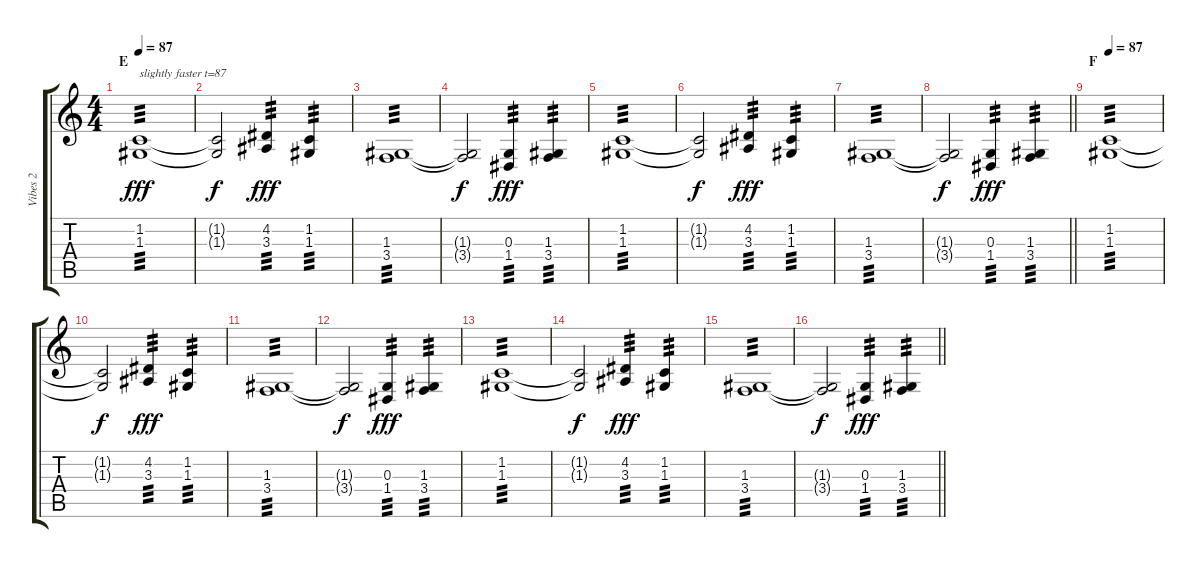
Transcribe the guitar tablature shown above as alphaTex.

\track ("Vibes 2" "Vibes 2") {instrument vibraphone}
\staff {score tabs}
\tuning (E4 B3 G3 D3 A2 E2) {hide}
\ts (4 4)
\section ("" "E")
\tempo 87
\clef g2
\ks c
(1.2 1.3).1{txt "slightly faster t=87" tp 3 dy fff} |
(1.2{t} 1.3{t}).2{dy f} (4.2 3.3).4{tp 3 dy fff} (1.2 1.3).4{tp 3} |
(1.3 3.4).1{tp 3} |
(1.3{t} 3.4{t}).2{dy f} (0.3 1.4).4{tp 3 dy fff} (1.3 3.4).4{tp 3} |
(1.2 1.3).1{tp 3} |
(1.2{t} 1.3{t}).2{dy f} (4.2 3.3).4{tp 3 dy fff} (1.2 1.3).4{tp 3} |
(1.3 3.4).1{tp 3} |
\barLineRight lightlight
(1.3{t} 3.4{t}).2{dy f} (0.3 1.4).4{tp 3 dy fff} (1.3 3.4).4{tp 3} |
\section ("" "F")
\tempo 87
(1.2 1.3).1{tp 3} |
(1.2{t} 1.3{t}).2{dy f} (4.2 3.3).4{tp 3 dy fff} (1.2 1.3).4{tp 3} |
(1.3 3.4).1{tp 3} |
(1.3{t} 3.4{t}).2{dy f} (0.3 1.4).4{tp 3 dy fff} (1.3 3.4).4{tp 3} |
(1.2 1.3).1{tp 3} |
(1.2{t} 1.3{t}).2{dy f} (4.2 3.3).4{tp 3 dy fff} (1.2 1.3).4{tp 3} |
(1.3 3.4).1{tp 3} |
\barLineRight lightlight
(1.3{t} 3.4{t}).2{dy f} (0.3 1.4).4{tp 3 dy fff} (1.3 3.4).4{tp 3}
